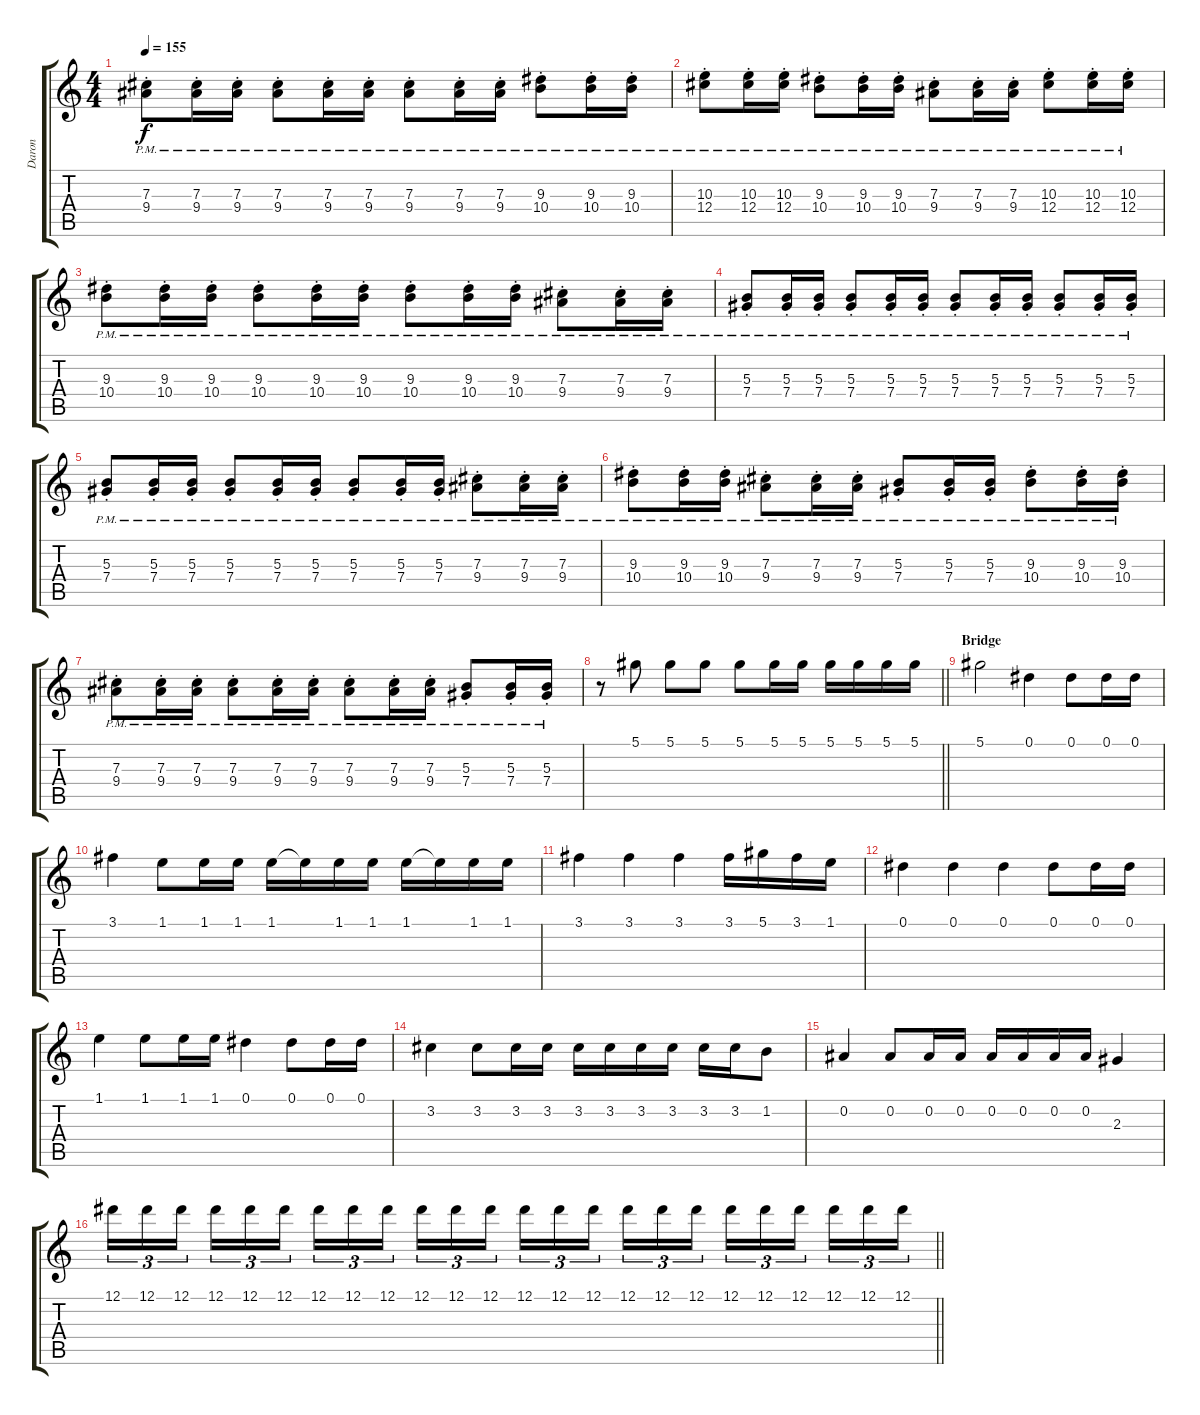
\track ("Daron" "Daron") {instrument overdrivenguitar}
\staff {score tabs}
\tuning (Eb4 Bb3 Gb3 Db3 Ab2 Db2) {hide}
\ts (4 4)
\tempo 155
\clef g2
\ks c
(7.3{pm st} 9.4{pm st}).8{dy f} (7.3{pm st} 9.4{pm st}).16 (7.3{pm st} 9.4{pm st}).16 (7.3{pm st} 9.4{pm st}).8 (7.3{pm st} 9.4{pm st}).16 (7.3{pm st} 9.4{pm st}).16 (7.3{pm st} 9.4{pm st}).8 (7.3{pm st} 9.4{pm st}).16 (7.3{pm st} 9.4{pm st}).16 (9.3{pm st} 10.4{pm st}).8 (9.3{pm st} 10.4{pm st}).16 (9.3{pm st} 10.4{pm st}).16 |
(10.3{pm st} 12.4{pm st}).8 (10.3{pm st} 12.4{pm st}).16 (10.3{pm st} 12.4{pm st}).16 (9.3{pm st} 10.4{pm st}).8 (9.3{pm st} 10.4{pm st}).16 (9.3{pm st} 10.4{pm st}).16 (7.3{pm st} 9.4{pm st}).8 (7.3{pm st} 9.4{pm st}).16 (7.3{pm st} 9.4{pm st}).16 (10.3{pm st} 12.4{pm st}).8 (10.3{pm st} 12.4{pm st}).16 (10.3{pm st} 12.4{pm st}).16 |
(9.3{pm st} 10.4{pm st}).8 (9.3{pm st} 10.4{pm st}).16 (9.3{pm st} 10.4{pm st}).16 (9.3{pm st} 10.4{pm st}).8 (9.3{pm st} 10.4{pm st}).16 (9.3{pm st} 10.4{pm st}).16 (9.3{pm st} 10.4{pm st}).8 (9.3{pm st} 10.4{pm st}).16 (9.3{pm st} 10.4{pm st}).16 (7.3{pm st} 9.4{pm st}).8 (7.3{pm st} 9.4{pm st}).16 (7.3{pm st} 9.4{pm st}).16 |
(5.3{pm st} 7.4{pm st}).8 (5.3{pm st} 7.4{pm st}).16 (5.3{pm st} 7.4{pm st}).16 (5.3{pm st} 7.4{pm st}).8 (5.3{pm st} 7.4{pm st}).16 (5.3{pm st} 7.4{pm st}).16 (5.3{pm st} 7.4{pm st}).8 (5.3{pm st} 7.4{pm st}).16 (5.3{pm st} 7.4{pm st}).16 (5.3{pm st} 7.4{pm st}).8 (5.3{pm st} 7.4{pm st}).16 (5.3{pm st} 7.4{pm st}).16 |
(5.3{pm st} 7.4{pm st}).8 (5.3{pm st} 7.4{pm st}).16 (5.3{pm st} 7.4{pm st}).16 (5.3{pm st} 7.4{pm st}).8 (5.3{pm st} 7.4{pm st}).16 (5.3{pm st} 7.4{pm st}).16 (5.3{pm st} 7.4{pm st}).8 (5.3{pm st} 7.4{pm st}).16 (5.3{pm st} 7.4{pm st}).16 (7.3{pm st} 9.4{pm st}).8 (7.3{pm st} 9.4{pm st}).16 (7.3{pm st} 9.4{pm st}).16 |
(9.3{pm st} 10.4{pm st}).8 (9.3{pm st} 10.4{pm st}).16 (9.3{pm st} 10.4{pm st}).16 (7.3{pm st} 9.4{pm st}).8 (7.3{pm st} 9.4{pm st}).16 (7.3{pm st} 9.4{pm st}).16 (5.3{pm st} 7.4{pm st}).8 (5.3{pm st} 7.4{pm st}).16 (5.3{pm st} 7.4{pm st}).16 (9.3{pm st} 10.4{pm st}).8 (9.3{pm st} 10.4{pm st}).16 (9.3{pm st} 10.4{pm st}).16 |
(7.3{pm st} 9.4{pm st}).8 (7.3{pm st} 9.4{pm st}).16 (7.3{pm st} 9.4{pm st}).16 (7.3{pm st} 9.4{pm st}).8 (7.3{pm st} 9.4{pm st}).16 (7.3{pm st} 9.4{pm st}).16 (7.3{pm st} 9.4{pm st}).8 (7.3{pm st} 9.4{pm st}).16 (7.3{pm st} 9.4{pm st}).16 (5.3{pm st} 7.4{pm st}).8 (5.3{pm st} 7.4{pm st}).16 (5.3{pm st} 7.4{pm st}).16 |
\barLineRight lightlight
r.8{volume 13 instrument distortionguitar} 5.1.8 5.1.8 5.1.8 5.1.8 5.1.16 5.1.16 5.1.16 5.1.16 5.1.16 5.1.16 |
\section ("" "Bridge")
5.1.2 0.1.4 0.1.8 0.1.16 0.1.16 |
3.1.4 1.1.8 1.1.16 1.1.16 1.1.16 1.1{t}.16 1.1.16 1.1.16 1.1.16 1.1{t}.16 1.1.16 1.1.16 |
3.1.4 3.1.4 3.1.4 3.1.16 5.1.16 3.1.16 1.1.16 |
0.1.4 0.1.4 0.1.4 0.1.8 0.1.16 0.1.16 |
1.1.4 1.1.8 1.1.16 1.1.16 0.1.4 0.1.8 0.1.16 0.1.16 |
3.2.4 3.2.8 3.2.16 3.2.16 3.2.16 3.2.16 3.2.16 3.2.16 3.2.16 3.2.16 1.2.8 |
0.2.4 0.2.8 0.2.16 0.2.16 0.2.16 0.2.16 0.2.16 0.2.16 2.3.4 |
\barLineRight lightlight
12.1.16{tu (3 2)} 12.1.16{tu (3 2)} 12.1.16{tu (3 2)} 12.1.16{tu (3 2)} 12.1.16{tu (3 2)} 12.1.16{tu (3 2)} 12.1.16{tu (3 2)} 12.1.16{tu (3 2)} 12.1.16{tu (3 2)} 12.1.16{tu (3 2)} 12.1.16{tu (3 2)} 12.1.16{tu (3 2)} 12.1.16{tu (3 2)} 12.1.16{tu (3 2)} 12.1.16{tu (3 2)} 12.1.16{tu (3 2)} 12.1.16{tu (3 2)} 12.1.16{tu (3 2)} 12.1.16{tu (3 2)} 12.1.16{tu (3 2)} 12.1.16{tu (3 2)} 12.1.16{tu (3 2)} 12.1.16{tu (3 2)} 12.1.16{tu (3 2)}
